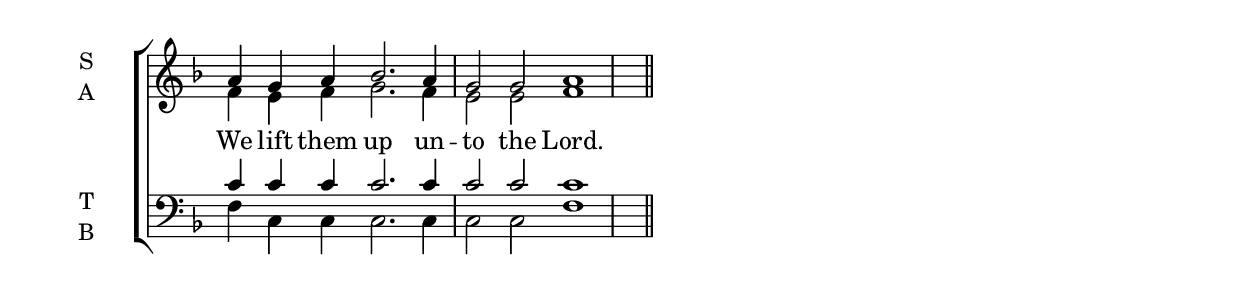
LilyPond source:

\version "2.18.2"

% Provide an easy way to group a bunch of text together on a breve
% http://lilypond.org/doc/v2.18/Documentation/notation/working-with-ancient-music_002d_002dscenarios-and-solutions
recite = \once \override LyricText.self-alignment-X = #-1

\defineBarLine "invisible" #'("" "" "")
global = {
  \time 7/4 % Not used, Time_signature_engraver is removed from layout
  \key f \major
  \set Timing.defaultBarType = "invisible" %% Only put bar lines where I say
}

lyricText = \lyricmode {          We lift them up    un -- to the Lord. }
soprano = \relative c'' { \global a4  g    a   bes2. a4    g2 g   a1 \bar "||" }
alto    = \relative c'  { \global f4  e    f   g2.   f4    e2 e   f1 }
tenor   = \relative c'  { \global c4  c    c   c2.   c4    c2 c   c1 }
bass    = \relative c   { \global f4  c    c   c2.   c4    c2 c   f1 }


\score {
  \new ChoirStaff <<
    \new Staff \with {
      midiInstrument = "choir aahs"
      instrumentName = \markup \center-column { S A }
    } <<
      \new Voice = "soprano" { \voiceOne \soprano }
      \new Voice = "alto" { \voiceTwo \alto }
    >>
    \new Lyrics \with {
      \override VerticalAxisGroup #'staff-affinity = #CENTER
    } \lyricsto "soprano" \lyricText

    \new Staff \with {
      midiInstrument = "choir aahs"
      instrumentName = \markup \center-column { T B }
      } <<
        \clef bass
        \new Voice = "tenor" { \voiceOne \tenor }
        \new Voice = "bass" { \voiceTwo \bass }
    >>
  >>
  \layout {
    \context {
      \Staff
      \remove "Time_signature_engraver"
    }
    \context {
      \Score
      \omit BarNumber
    }
  }
  \midi { \tempo 4 = 150
          \context {
            \Voice
            \remove "Dynamic_performer"
    }
  }
}
